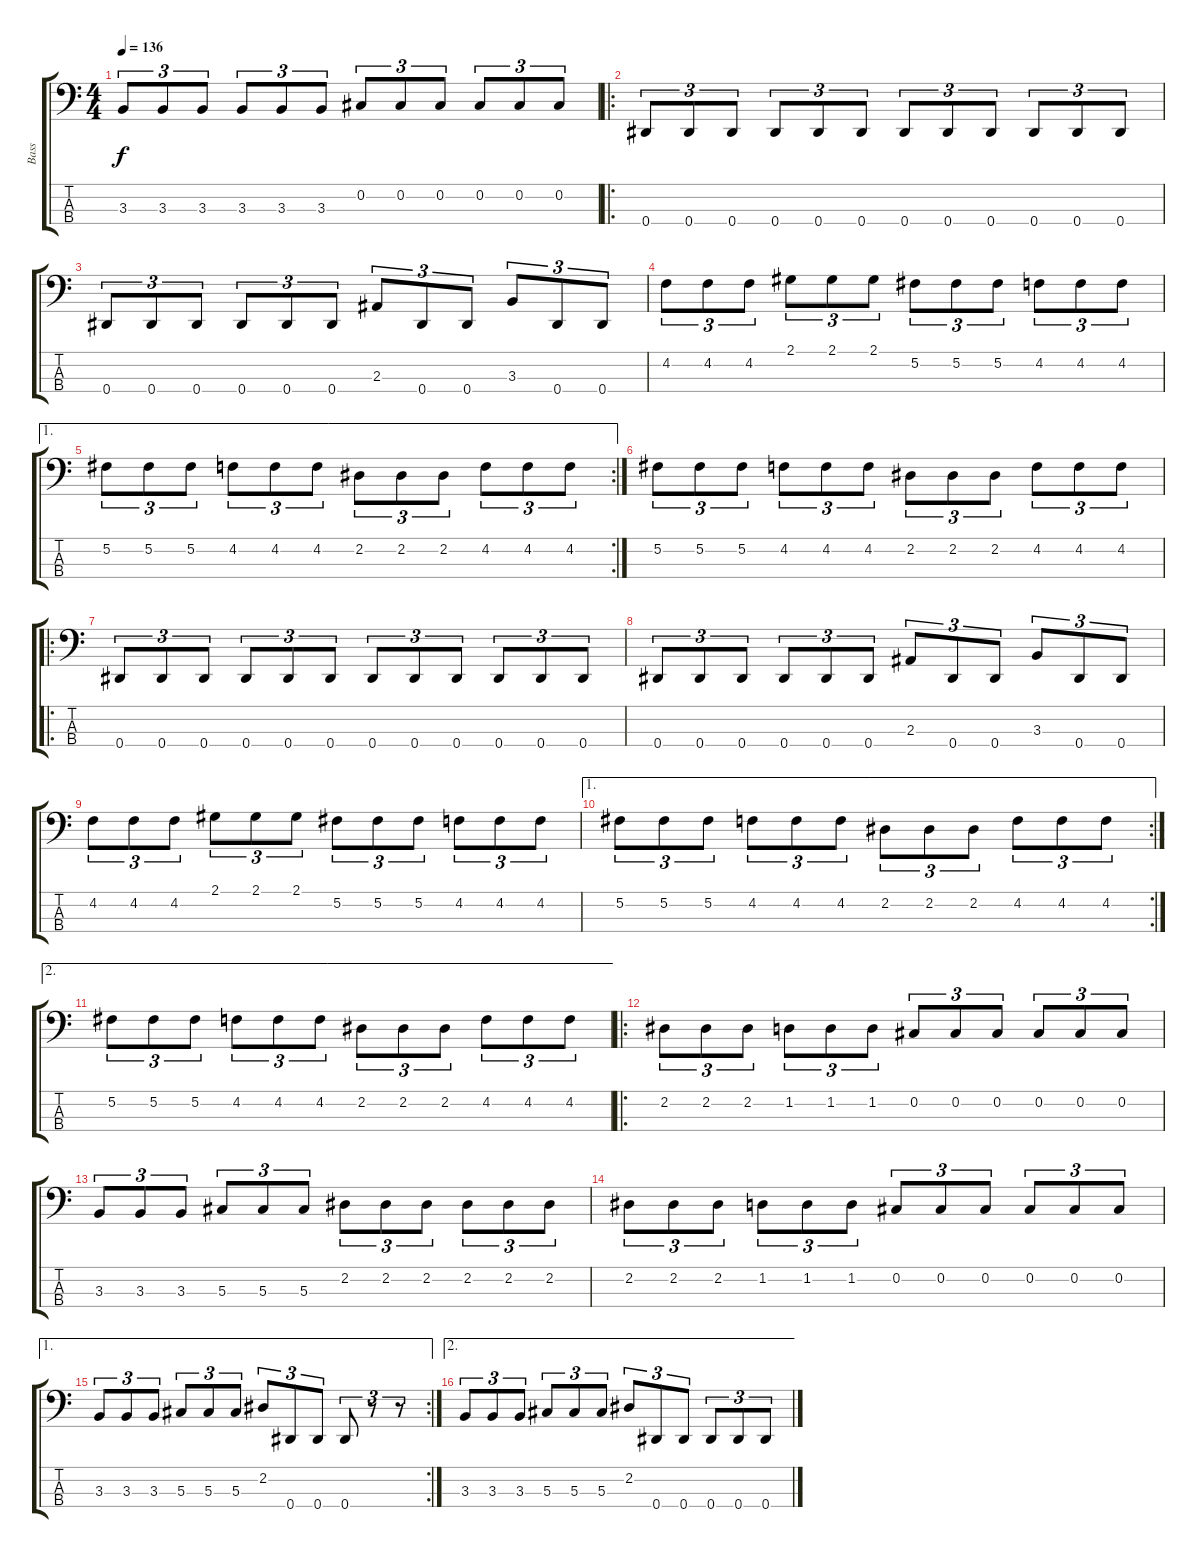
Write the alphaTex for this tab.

\track ("Bass" "Bass") {instrument electricbassfinger}
\staff {score tabs}
\tuning (Gb2 Db2 Ab1 Eb1) {hide}
\ts (4 4)
\tempo 136
\clef f4
\ks c
3.3.8{tu (3 2) dy f} 3.3.8{tu (3 2)} 3.3.8{tu (3 2)} 3.3.8{tu (3 2)} 3.3.8{tu (3 2)} 3.3.8{tu (3 2)} 0.2.8{tu (3 2)} 0.2.8{tu (3 2)} 0.2.8{tu (3 2)} 0.2.8{tu (3 2)} 0.2.8{tu (3 2)} 0.2.8{tu (3 2)} |
\ro
0.4.8{tu (3 2)} 0.4.8{tu (3 2)} 0.4.8{tu (3 2)} 0.4.8{tu (3 2)} 0.4.8{tu (3 2)} 0.4.8{tu (3 2)} 0.4.8{tu (3 2)} 0.4.8{tu (3 2)} 0.4.8{tu (3 2)} 0.4.8{tu (3 2)} 0.4.8{tu (3 2)} 0.4.8{tu (3 2)} |
0.4.8{tu (3 2)} 0.4.8{tu (3 2)} 0.4.8{tu (3 2)} 0.4.8{tu (3 2)} 0.4.8{tu (3 2)} 0.4.8{tu (3 2)} 2.3.8{tu (3 2)} 0.4.8{tu (3 2)} 0.4.8{tu (3 2)} 3.3.8{tu (3 2)} 0.4.8{tu (3 2)} 0.4.8{tu (3 2)} |
4.2.8{tu (3 2)} 4.2.8{tu (3 2)} 4.2.8{tu (3 2)} 2.1.8{tu (3 2)} 2.1.8{tu (3 2)} 2.1.8{tu (3 2)} 5.2.8{tu (3 2)} 5.2.8{tu (3 2)} 5.2.8{tu (3 2)} 4.2.8{tu (3 2)} 4.2.8{tu (3 2)} 4.2.8{tu (3 2)} |
\ae 1
\rc 2
5.2.8{tu (3 2)} 5.2.8{tu (3 2)} 5.2.8{tu (3 2)} 4.2.8{tu (3 2)} 4.2.8{tu (3 2)} 4.2.8{tu (3 2)} 2.2.8{tu (3 2)} 2.2.8{tu (3 2)} 2.2.8{tu (3 2)} 4.2.8{tu (3 2)} 4.2.8{tu (3 2)} 4.2.8{tu (3 2)} |
5.2.8{tu (3 2)} 5.2.8{tu (3 2)} 5.2.8{tu (3 2)} 4.2.8{tu (3 2)} 4.2.8{tu (3 2)} 4.2.8{tu (3 2)} 2.2.8{tu (3 2)} 2.2.8{tu (3 2)} 2.2.8{tu (3 2)} 4.2.8{tu (3 2)} 4.2.8{tu (3 2)} 4.2.8{tu (3 2)} |
\ro
0.4.8{tu (3 2)} 0.4.8{tu (3 2)} 0.4.8{tu (3 2)} 0.4.8{tu (3 2)} 0.4.8{tu (3 2)} 0.4.8{tu (3 2)} 0.4.8{tu (3 2)} 0.4.8{tu (3 2)} 0.4.8{tu (3 2)} 0.4.8{tu (3 2)} 0.4.8{tu (3 2)} 0.4.8{tu (3 2)} |
0.4.8{tu (3 2)} 0.4.8{tu (3 2)} 0.4.8{tu (3 2)} 0.4.8{tu (3 2)} 0.4.8{tu (3 2)} 0.4.8{tu (3 2)} 2.3.8{tu (3 2)} 0.4.8{tu (3 2)} 0.4.8{tu (3 2)} 3.3.8{tu (3 2)} 0.4.8{tu (3 2)} 0.4.8{tu (3 2)} |
4.2.8{tu (3 2)} 4.2.8{tu (3 2)} 4.2.8{tu (3 2)} 2.1.8{tu (3 2)} 2.1.8{tu (3 2)} 2.1.8{tu (3 2)} 5.2.8{tu (3 2)} 5.2.8{tu (3 2)} 5.2.8{tu (3 2)} 4.2.8{tu (3 2)} 4.2.8{tu (3 2)} 4.2.8{tu (3 2)} |
\ae 1
\rc 2
5.2.8{tu (3 2)} 5.2.8{tu (3 2)} 5.2.8{tu (3 2)} 4.2.8{tu (3 2)} 4.2.8{tu (3 2)} 4.2.8{tu (3 2)} 2.2.8{tu (3 2)} 2.2.8{tu (3 2)} 2.2.8{tu (3 2)} 4.2.8{tu (3 2)} 4.2.8{tu (3 2)} 4.2.8{tu (3 2)} |
\ae 2
5.2.8{tu (3 2)} 5.2.8{tu (3 2)} 5.2.8{tu (3 2)} 4.2.8{tu (3 2)} 4.2.8{tu (3 2)} 4.2.8{tu (3 2)} 2.2.8{tu (3 2)} 2.2.8{tu (3 2)} 2.2.8{tu (3 2)} 4.2.8{tu (3 2)} 4.2.8{tu (3 2)} 4.2.8{tu (3 2)} |
\ro
2.2.8{tu (3 2)} 2.2.8{tu (3 2)} 2.2.8{tu (3 2)} 1.2.8{tu (3 2)} 1.2.8{tu (3 2)} 1.2.8{tu (3 2)} 0.2.8{tu (3 2)} 0.2.8{tu (3 2)} 0.2.8{tu (3 2)} 0.2.8{tu (3 2)} 0.2.8{tu (3 2)} 0.2.8{tu (3 2)} |
3.3.8{tu (3 2)} 3.3.8{tu (3 2)} 3.3.8{tu (3 2)} 5.3.8{tu (3 2)} 5.3.8{tu (3 2)} 5.3.8{tu (3 2)} 2.2.8{tu (3 2)} 2.2.8{tu (3 2)} 2.2.8{tu (3 2)} 2.2.8{tu (3 2)} 2.2.8{tu (3 2)} 2.2.8{tu (3 2)} |
2.2.8{tu (3 2)} 2.2.8{tu (3 2)} 2.2.8{tu (3 2)} 1.2.8{tu (3 2)} 1.2.8{tu (3 2)} 1.2.8{tu (3 2)} 0.2.8{tu (3 2)} 0.2.8{tu (3 2)} 0.2.8{tu (3 2)} 0.2.8{tu (3 2)} 0.2.8{tu (3 2)} 0.2.8{tu (3 2)} |
\ae 1
\rc 2
3.3.8{tu (3 2)} 3.3.8{tu (3 2)} 3.3.8{tu (3 2)} 5.3.8{tu (3 2)} 5.3.8{tu (3 2)} 5.3.8{tu (3 2)} 2.2.8{tu (3 2)} 0.4.8{tu (3 2)} 0.4.8{tu (3 2)} 0.4.8{tu (3 2)} r.8{tu (3 2)} r.8{tu (3 2)} |
\ae 2
3.3.8{tu (3 2)} 3.3.8{tu (3 2)} 3.3.8{tu (3 2)} 5.3.8{tu (3 2)} 5.3.8{tu (3 2)} 5.3.8{tu (3 2)} 2.2.8{tu (3 2)} 0.4.8{tu (3 2)} 0.4.8{tu (3 2)} 0.4.8{tu (3 2)} 0.4.8{tu (3 2)} 0.4.8{tu (3 2)}
